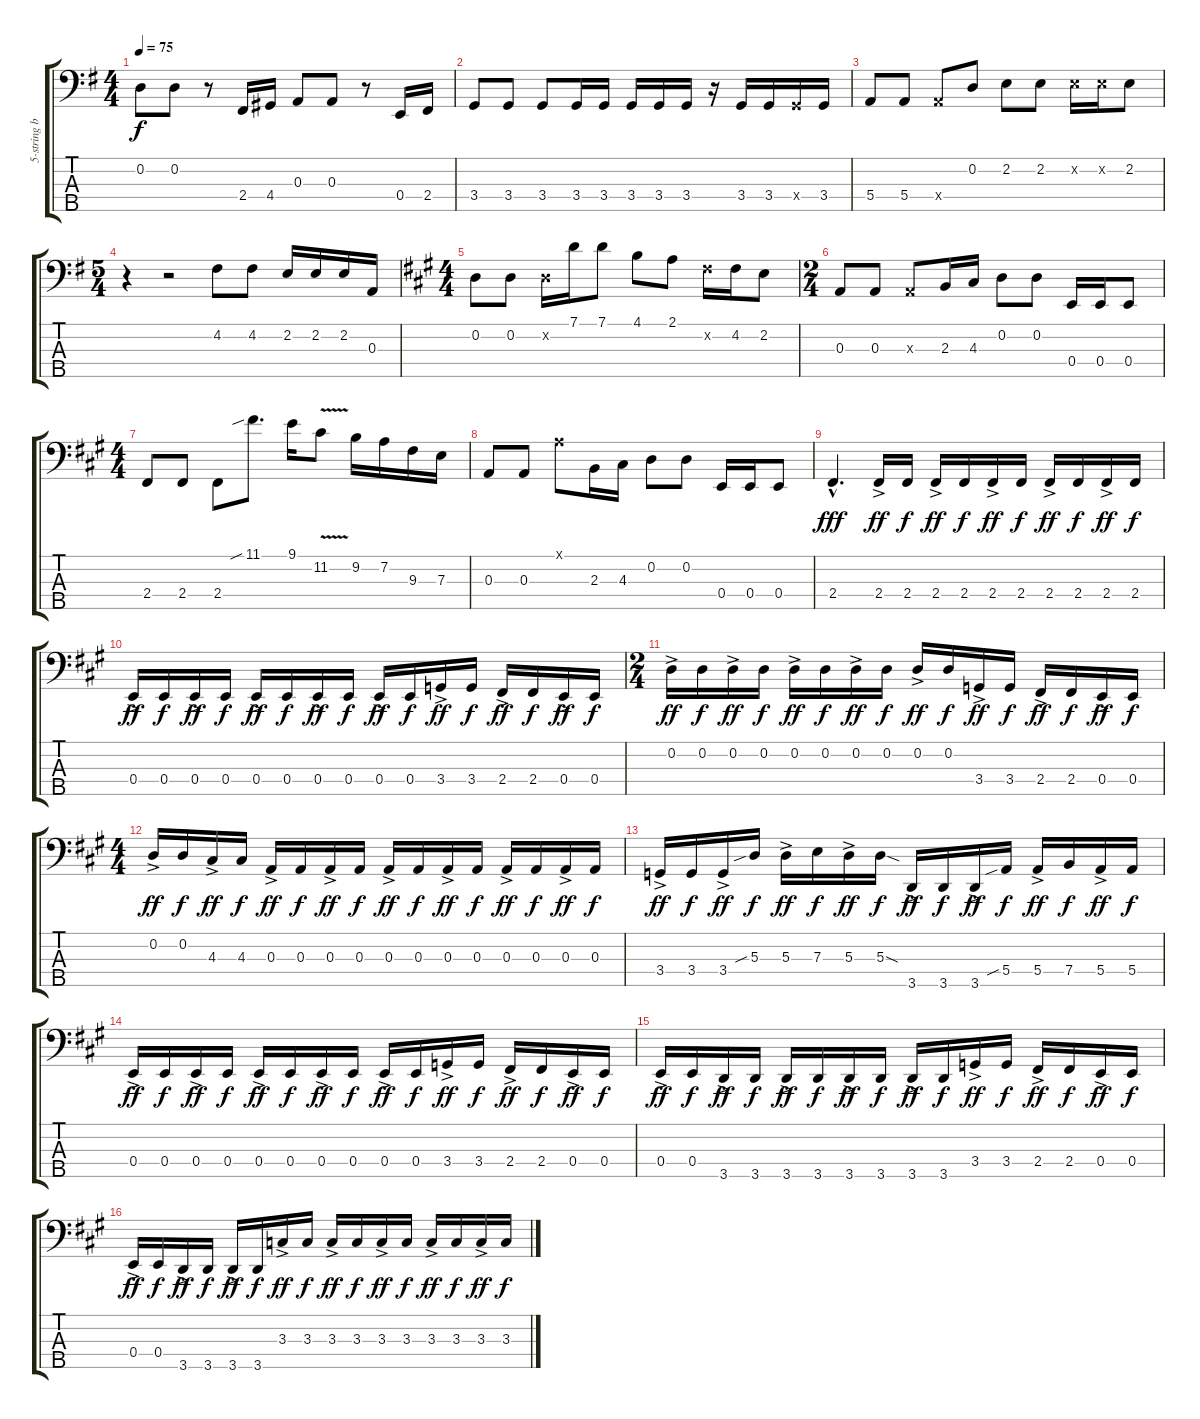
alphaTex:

\track ("5-string bass" "5-string b") {instrument electricbassfinger}
\staff {score tabs}
\tuning (G2 D2 A1 E1 B0) {hide}
\ts (4 4)
\tempo 75
\clef f4
\ks g
0.2.8{dy f} 0.2.8 r.8 2.4.16 4.4.16 0.3.8 0.3.8 r.8 0.4.16 2.4.16 |
3.4.8 3.4.8 3.4.8 3.4.16 3.4.16 3.4.16 3.4.16 3.4.16 r.16 3.4.16 3.4.16 3.4{x}.16 3.4.16 |
5.4.8 5.4.8 5.4{x}.8 0.2.8 2.2.8 2.2.8 2.2{x}.16 2.2{x}.16 2.2.8 |
\ts (5 4)
r.4 r.2 4.2.8 4.2.8 2.2.16 2.2.16 2.2.16 0.3.16 |
\ts (4 4)
\ks a
0.2.8 0.2.8 0.2{x}.16 7.1.16 7.1.8 4.1.8 2.1.8 4.2{x}.16 4.2.16 2.2.8 |
\ts (2 4)
0.3.8 0.3.8 0.3{x}.8 2.3.16 4.3.16 0.2.8 0.2.8 0.4.16 0.4.16 0.4.8 |
\ts (4 4)
2.4.8 2.4.8 2.4.8 11.1{sib}.8{d} 9.1.16 11.2{v}.8 9.2.16 7.2.16 9.3.16 7.3.16 |
0.3.8 0.3.8 2.1{x}.8 2.3.16 4.3.16 0.2.8 0.2.8 0.4.16 0.4.16 0.4.8 |
2.4{hac}.4{d dy fff} 2.4{ac}.16{dy ff} 2.4.16{dy f} 2.4{ac}.16{dy ff} 2.4.16{dy f} 2.4{ac}.16{dy ff} 2.4.16{dy f} 2.4{ac}.16{dy ff} 2.4.16{dy f} 2.4{ac}.16{dy ff} 2.4.16{dy f} |
0.4{ac}.16{dy ff} 0.4.16{dy f} 0.4{ac}.16{dy ff} 0.4.16{dy f} 0.4{ac}.16{dy ff} 0.4.16{dy f} 0.4{ac}.16{dy ff} 0.4.16{dy f} 0.4{ac}.16{dy ff} 0.4.16{dy f} 3.4{ac}.16{dy ff} 3.4.16{dy f} 2.4{ac}.16{dy ff} 2.4.16{dy f} 0.4{ac}.16{dy ff} 0.4.16{dy f} |
\ts (2 4)
0.2{ac}.16{dy ff} 0.2.16{dy f} 0.2{ac}.16{dy ff} 0.2.16{dy f} 0.2{ac}.16{dy ff} 0.2.16{dy f} 0.2{ac}.16{dy ff} 0.2.16{dy f} 0.2{ac}.16{dy ff} 0.2.16{dy f} 3.4{ac}.16{dy ff} 3.4.16{dy f} 2.4{ac}.16{dy ff} 2.4.16{dy f} 0.4{ac}.16{dy ff} 0.4.16{dy f} |
\ts (4 4)
0.2{ac}.16{dy ff} 0.2.16{dy f} 4.3{ac}.16{dy ff} 4.3.16{dy f} 0.3{ac}.16{dy ff} 0.3.16{dy f} 0.3{ac}.16{dy ff} 0.3.16{dy f} 0.3{ac}.16{dy ff} 0.3.16{dy f} 0.3{ac}.16{dy ff} 0.3.16{dy f} 0.3{ac}.16{dy ff} 0.3.16{dy f} 0.3{ac}.16{dy ff} 0.3.16{dy f} |
3.4{ac}.16{dy ff} 3.4.16{dy f} 3.4{ac}.16{dy ff} 5.3{sib}.16{dy f} 5.3{ac}.16{dy ff} 7.3.16{dy f} 5.3{ac}.16{dy ff} 5.3{sod}.16{dy f} 3.5{ac}.16{dy ff} 3.5.16{dy f} 3.5{ac}.16{dy ff} 5.4{sib}.16{dy f} 5.4{ac}.16{dy ff} 7.4.16{dy f} 5.4{ac}.16{dy ff} 5.4.16{dy f} |
0.4{ac}.16{dy ff} 0.4.16{dy f} 0.4{ac}.16{dy ff} 0.4.16{dy f} 0.4{ac}.16{dy ff} 0.4.16{dy f} 0.4{ac}.16{dy ff} 0.4.16{dy f} 0.4{ac}.16{dy ff} 0.4.16{dy f} 3.4{ac}.16{dy ff} 3.4.16{dy f} 2.4{ac}.16{dy ff} 2.4.16{dy f} 0.4{ac}.16{dy ff} 0.4.16{dy f} |
0.4{ac}.16{dy ff} 0.4.16{dy f} 3.5{ac}.16{dy ff} 3.5.16{dy f} 3.5{ac}.16{dy ff} 3.5.16{dy f} 3.5{ac}.16{dy ff} 3.5.16{dy f} 3.5{ac}.16{dy ff} 3.5.16{dy f} 3.4{ac}.16{dy ff} 3.4.16{dy f} 2.4{ac}.16{dy ff} 2.4.16{dy f} 0.4{ac}.16{dy ff} 0.4.16{dy f} |
0.4{ac}.16{dy ff} 0.4.16{dy f} 3.5{ac}.16{dy ff} 3.5.16{dy f} 3.5{ac}.16{dy ff} 3.5.16{dy f} 3.3{ac}.16{dy ff} 3.3.16{dy f} 3.3{ac}.16{dy ff} 3.3.16{dy f} 3.3{ac}.16{dy ff} 3.3.16{dy f} 3.3{ac}.16{dy ff} 3.3.16{dy f} 3.3{ac}.16{dy ff} 3.3.16{dy f}
